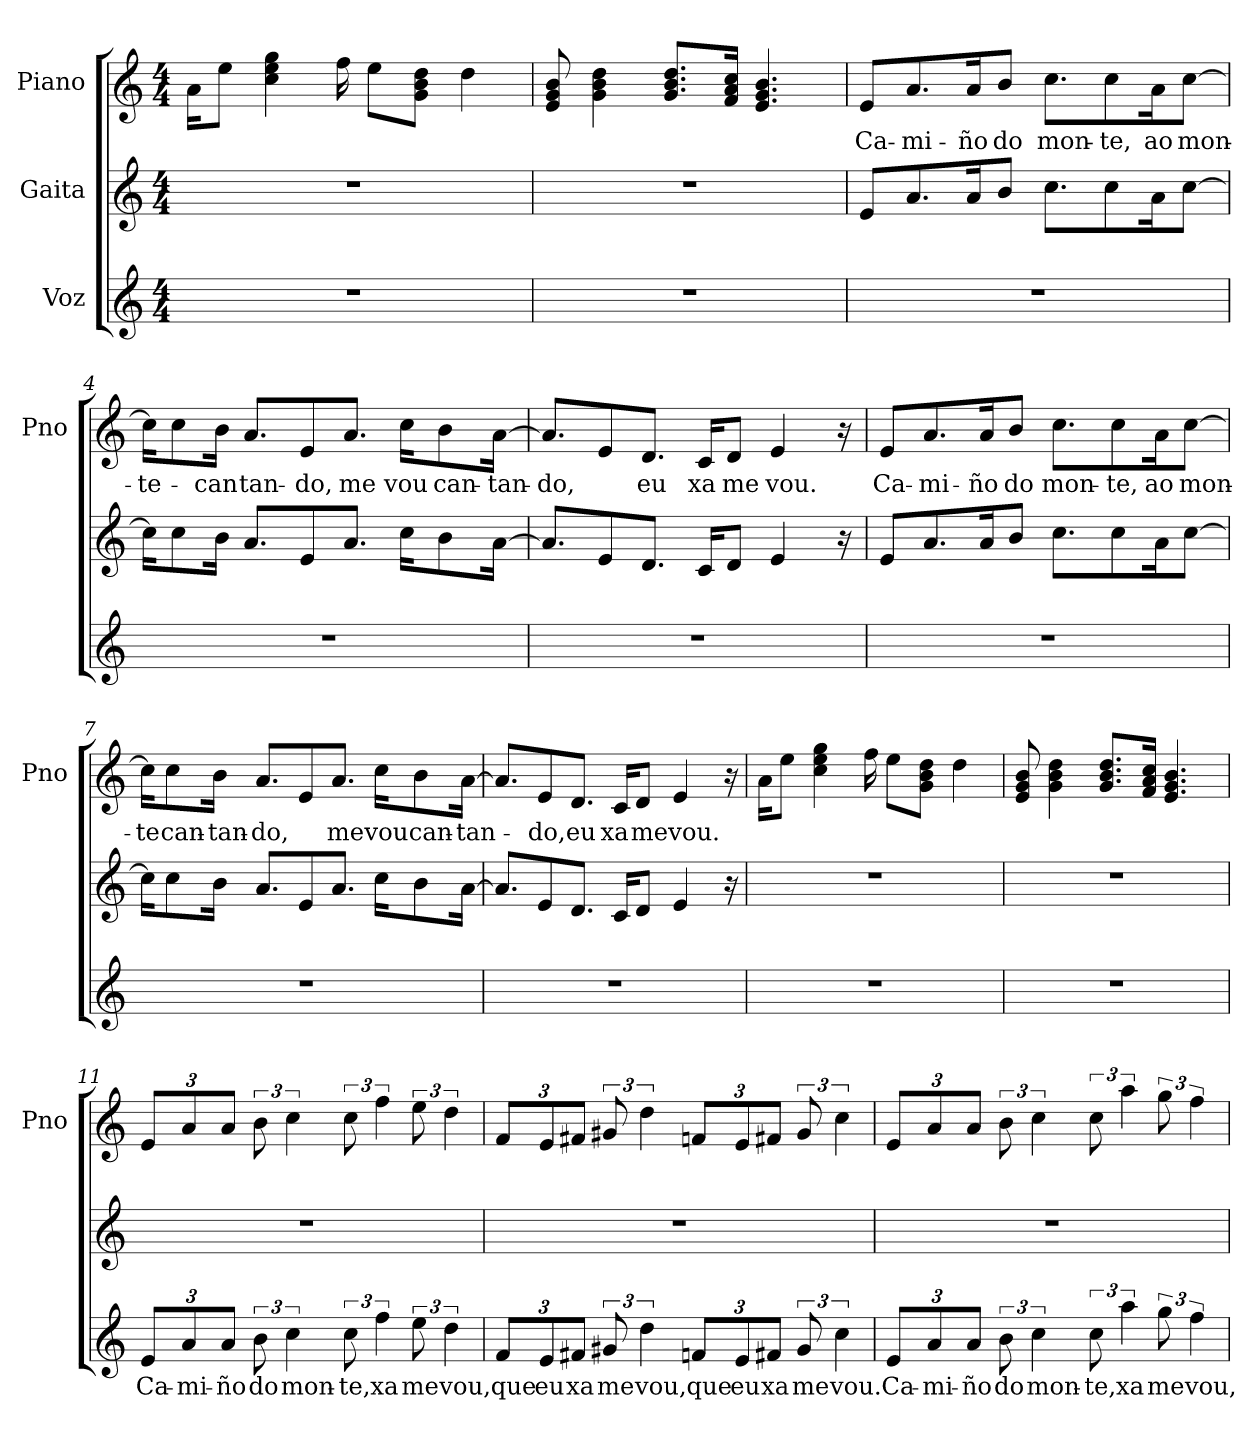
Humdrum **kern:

**kern	**text	**kern	**kern	**text
*part3	*part3	*part2	*part1	*part1
*staff3	*staff3	*staff2	*staff1	*staff1
*I"Voz	*	*I"Gaita	*I"Piano	*
*	*	*	*I'Pno	*
*clefG2	*	*clefG2	*clefG2	*
*k[]	*	*k[]	*k[]	*
*M4/4	*	*M4/4	*M4/4	*
*MM80	*	*MM80	*MM80	*
=1	=1	=1	=1	=1
1r	.	1r	16a\KL	.
.	.	.	8ee\J	.
.	.	.	4cc\ 4ee\ 4gg\	.
.	.	.	16ff\	.
.	.	.	8ee\L	.
.	.	.	8g\ 8b\ 8dd\J	.
.	.	.	4dd\	.
=2	=2	=2	=2	=2
1r	.	1r	8e/ 8g/ 8b/	.
.	.	.	4g\ 4b\ 4dd\	.
.	.	.	8.g/ 8.b/ 8.dd/L	.
.	.	.	16f/ 16a/ 16cc/Jk	.
.	.	.	4.e/ 4.g/ 4.b/	.
=3	=3	=3	=3	=3
1r	.	8e/L	8e/L	Ca-
.	.	8.a/	8.a/	-mi-
.	.	16a/K	16a/K	-ño
.	.	8b/J	8b/J	do
.	.	8.cc\L	8.cc\L	mon-
.	.	8cc\	8cc\	-te,
.	.	16a\K	16a\K	ao
.	.	[8cc\J	[8cc\J	mon-
=4	=4	=4	=4	=4
1r	.	16cc\KL]	16cc\KL]	-te-
.	.	8cc\	8cc\	.
.	.	16b\Jk	16b\Jk	can
.	.	8.a/L	8.a/L	tan-
.	.	8e/	8e/	-do,
.	.	8.a/J	8.a/J	me
.	.	16cc\KL	16cc\KL	vou
.	.	8b\	8b\	can-
.	.	[16a\Jk	[16a\Jk	-tan-
!!LO:LB:g=z
=5	=5	=5	=5	=5
1r	.	8.a/L]	8.a/L]	-do,
.	.	8e/	8e/	.
.	.	8.d/J	8.d/J	eu
.	.	16c/KL	16c/KL	xa
.	.	8d/J	8d/J	me
.	.	4e/	4e/	vou.
.	.	16r	16r	.
=6	=6	=6	=6	=6
1r	.	8e/L	8e/L	Ca-
.	.	8.a/	8.a/	-mi-
.	.	16a/K	16a/K	-ño
.	.	8b/J	8b/J	do
.	.	8.cc\L	8.cc\L	mon-
.	.	8cc\	8cc\	-te,
.	.	16a\K	16a\K	ao
.	.	[8cc\J	[8cc\J	mon-
=7	=7	=7	=7	=7
1r	.	16cc\KL]	16cc\KL]	-te
.	.	8cc\	8cc\	can-
.	.	16b\Jk	16b\Jk	-tan-
.	.	8.a/L	8.a/L	-do,
.	.	8e/	8e/	.
.	.	8.a/J	8.a/J	me
.	.	16cc\KL	16cc\KL	vou
.	.	8b\	8b\	can-
.	.	[16a\Jk	[16a\Jk	-tan-
!!LO:LB:g=z
=8	=8	=8	=8	=8
1r	.	8.a/L]	8.a/L]	.
.	.	8e/	8e/	-do,
.	.	8.d/J	8.d/J	eu
.	.	16c/KL	16c/KL	xa
.	.	8d/J	8d/J	me
.	.	4e/	4e/	vou.
.	.	16r	16r	.
=9	=9	=9	=9	=9
1r	.	1r	16a\KL	.
.	.	.	8ee\J	.
.	.	.	4cc\ 4ee\ 4gg\	.
.	.	.	16ff\	.
.	.	.	8ee\L	.
.	.	.	8g\ 8b\ 8dd\J	.
.	.	.	4dd\	.
=10	=10	=10	=10	=10
1r	.	1r	8e/ 8g/ 8b/	.
.	.	.	4g\ 4b\ 4dd\	.
.	.	.	8.g/ 8.b/ 8.dd/L	.
.	.	.	16f/ 16a/ 16cc/Jk	.
.	.	.	4.e/ 4.g/ 4.b/	.
=11	=11	=11	=11	=11
*Xbrackettup	*	*	*Xbrackettup	*
*	*	*	*MM60	*
12e/L	Ca-	1r	12e/L	.
12a/	-mi-	.	12a/	.
12a/J	-ño	.	12a/J	.
*brackettup	*	*	*brackettup	*
12b\	do	.	12b\	.
6cc\	mon-	.	6cc\	.
12cc\	-te,	.	12cc\	.
6ff\	xa	.	6ff\	.
12ee\	me	.	12ee\	.
6dd\	vou,	.	6dd\	.
!!LO:PB:g=z
=12	=12	=12	=12	=12
*Xbrackettup	*	*	*Xbrackettup	*
12f/L	que	1r	12f/L	.
12e/	eu	.	12e/	.
12f#X/J	xa	.	12f#X/J	.
*brackettup	*	*	*brackettup	*
12g#X/	me	.	12g#X/	.
6dd\	vou,	.	6dd\	.
*Xbrackettup	*	*	*Xbrackettup	*
12fn/L	que	.	12fn/L	.
12e/	eu	.	12e/	.
12f#X/J	xa	.	12f#X/J	.
*brackettup	*	*	*brackettup	*
12g#/	me	.	12g#/	.
6cc\	vou.	.	6cc\	.
=13	=13	=13	=13	=13
*Xbrackettup	*	*	*Xbrackettup	*
12e/L	Ca-	1r	12e/L	.
12a/	-mi-	.	12a/	.
12a/J	-ño	.	12a/J	.
*brackettup	*	*	*brackettup	*
12b\	do	.	12b\	.
6cc\	mon-	.	6cc\	.
12cc\	-te,	.	12cc\	.
6aa\	xa	.	6aa\	.
12gg\	me	.	12gg\	.
6ff\	vou,	.	6ff\	.
=	=	=	=	=
*-	*-	*-	*-	*-
